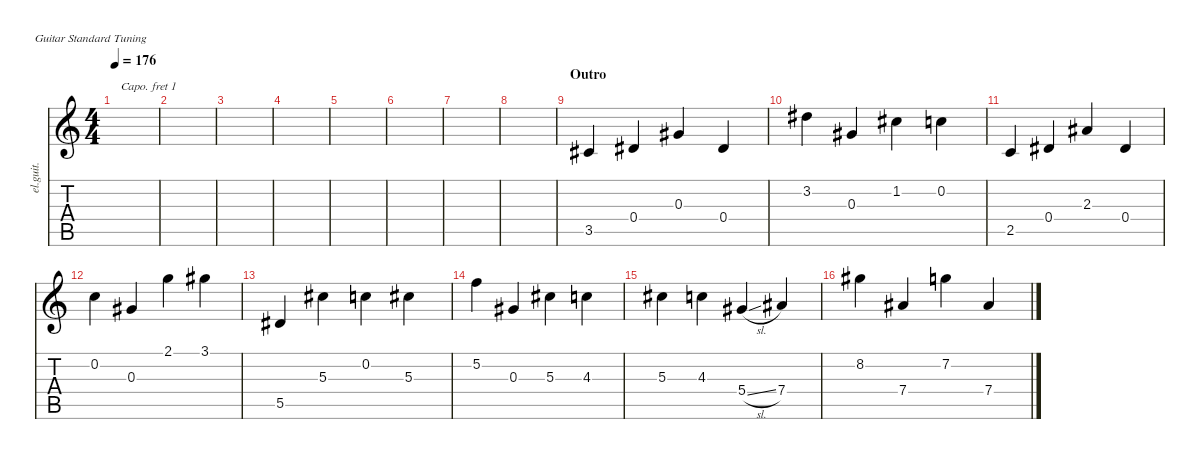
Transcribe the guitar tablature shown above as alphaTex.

\defaultSystemsLayout 4
\hideDynamics
\bracketExtendMode nobrackets
\otherSystemsTrackNameOrientation horizontal
\track ("Outro Arpe" "el.guit.") {instrument electricguitarclean}
\staff {score tabs}
\capo 1
\tuning (E4 B3 G3 D3 A2 E2)
\ts (4 4)
\tempo 176
\clef g2
\ks c
|
|
|
|
|
|
|
|
\section ("" "Outro")
3.5{acc #}.4{beam Up} 0.4{acc #}.4{beam Up} 0.3{acc #}.4{beam Up} 0.4{acc #}.4{beam Up} |
3.2{acc #}.4{beam Down} 0.3{acc #}.4{beam Up} 1.2{acc #}.4{beam Down} 0.2.4{beam Down} |
2.5.4{beam Up} 0.4{acc #}.4{beam Up} 2.3{acc #}.4{beam Up} 0.4{acc #}.4{beam Up} |
0.2.4{beam Down} 0.3{acc #}.4{beam Up} 2.1.4{beam Down} 3.1{acc #}.4{beam Down} |
5.5{acc #}.4{beam Up} 5.3{acc #}.4{beam Down} 0.2.4{beam Down} 5.3{acc #}.4{beam Down} |
5.2.4{beam Down} 0.3{acc #}.4{beam Up} 5.3{acc #}.4{beam Down} 4.3.4{beam Down} |
5.3{acc #}.4{beam Down} 4.3.4{beam Down} 5.4{sl acc #}.4{beam Up} 7.4{acc #}.4{beam Up} |
8.2{acc #}.4{beam Down} 7.4{acc #}.4{beam Up} 7.2.4{beam Down} 7.4{acc #}.4{beam Up}
